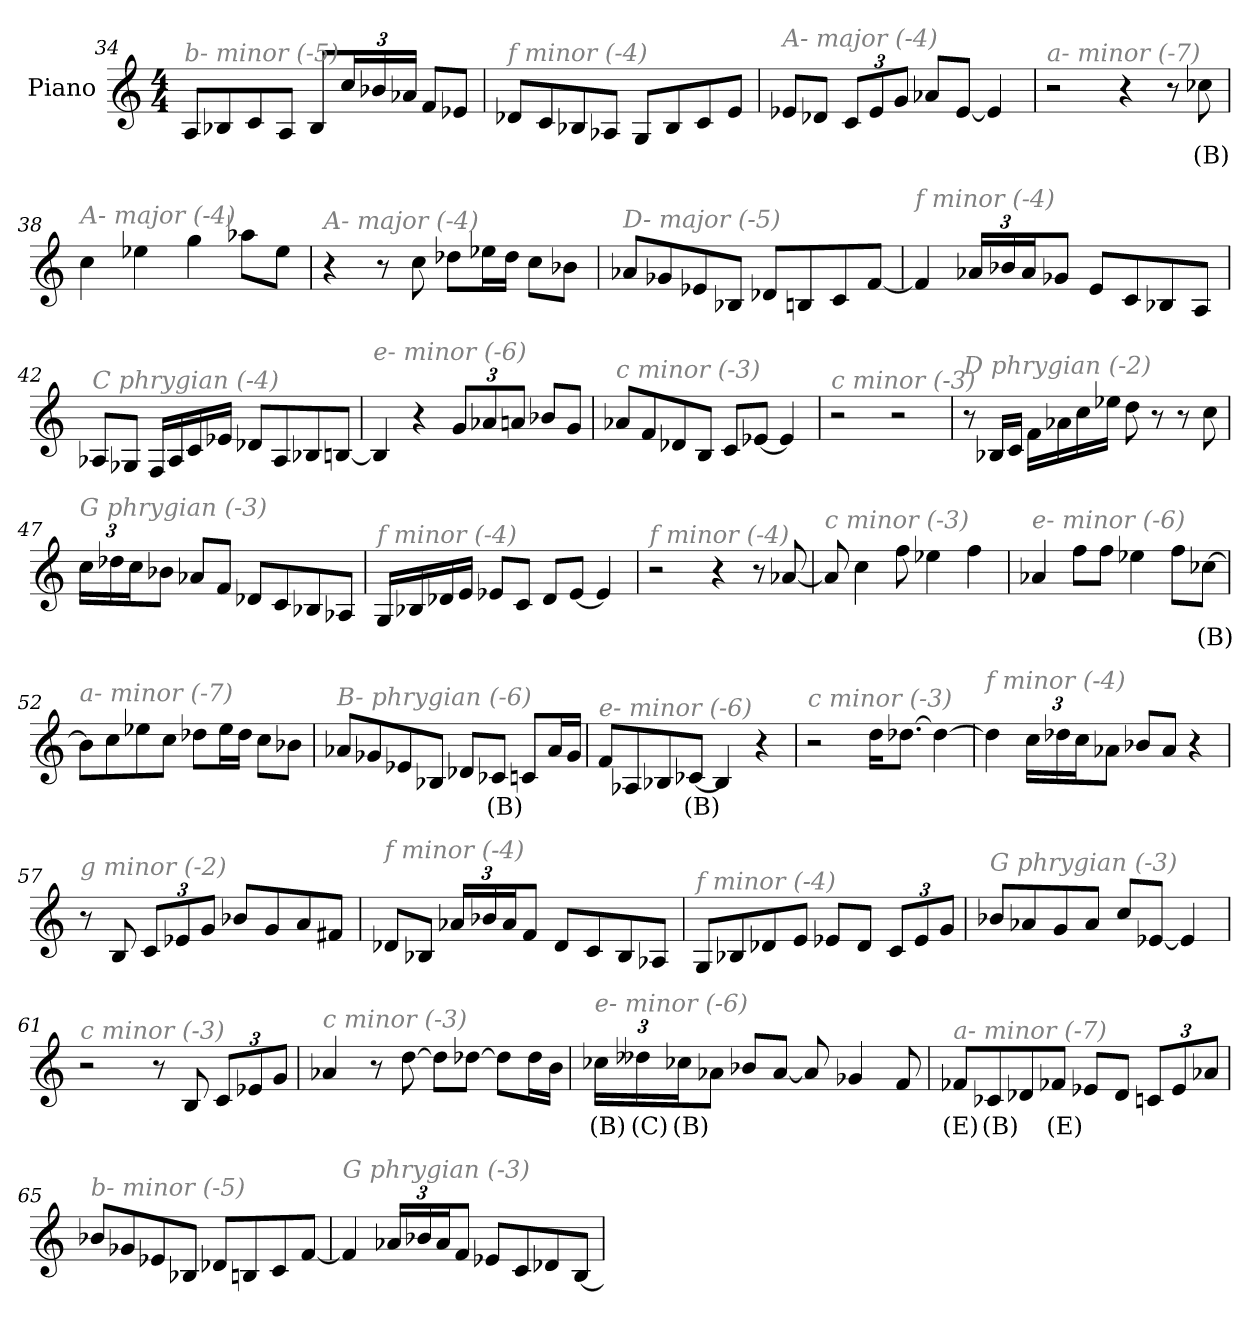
**kern	**text
*part1	*part1
*staff1	*staff1
*I"Piano	*
*I'Pno	*
*clefG2	*
*k[]	*
*M4/4	*
=34	=34
!LO:TX:i:color=#808080:t=b- minor (-5)	!
8A/L	.
8B-X/	.
8c/	.
8A/J	.
8B-/L	.
*Xbrackettup	*
24cc/L	.
24b-X/	.
24a-X/JJ	.
8f/L	.
8e-X/J	.
=35	=35
!LO:TX:i:color=#808080:t=f minor (-4)	!
8d-X/L	.
8c/	.
8B-X/	.
8A-X/J	.
8G/L	.
8B-/	.
8c/	.
8e/J	.
!!LO:LB:g=z
=36	=36
!LO:TX:i:color=#808080:t=A- major (-4)	!
8e-X/L	.
8d-X/J	.
12c/L	.
12e-/	.
12g/J	.
8a-X/L	.
[8e-/J	.
4e-/]	.
=37	=37
!LO:TX:i:color=#808080:t=a- minor (-7)	!
2r	.
4r	.
8r	.
8cc-Xi\	(B)
=38	=38
!LO:TX:i:color=#808080:t=A- major (-4)	!
4cc\	.
4ee-X\	.
4gg\	.
8aa-X\L	.
8ee-\J	.
=39	=39
!LO:TX:i:color=#808080:t=A- major (-4)	!
4r	.
8r	.
8cc\	.
8dd-X\L	.
16ee-X\L	.
16dd-\JJ	.
8cc\L	.
8b-X\J	.
!!LO:LB:g=z
=40	=40
!LO:TX:i:color=#808080:t=D- major (-5)	!
8a-X/L	.
8g-X/	.
8e-X/	.
8B-X/J	.
8d-X/L	.
8Bn/	.
8c/	.
[8f/J	.
=41	=41
!LO:TX:i:color=#808080:t=f minor (-4)	!
4f/]	.
24a-X/LL	.
24b-X/	.
24a-/J	.
8g-X/J	.
8e/L	.
8c/	.
8B-X/	.
8A/J	.
=42	=42
!LO:TX:i:color=#808080:t=C phrygian (-4)	!
8A-X/L	.
8G-X/J	.
16F/LL	.
16A-/	.
16c/	.
16e-X/JJ	.
8d-X/L	.
8A-/	.
8B-X/	.
[8Bn/J	.
!!LO:PB:g=z
=43	=43
!LO:TX:i:color=#808080:t=e- minor (-6)	!
4B/]	.
4r	.
12g/L	.
12a-X/	.
12an/J	.
8b-X/L	.
8g/J	.
=44	=44
!LO:TX:i:color=#808080:t=c minor (-3)	!
8a-X/L	.
8f/	.
8d-X/	.
8B/J	.
8c/L	.
[8e-X/J	.
4e-/]	.
=45	=45
!LO:TX:i:color=#808080:t=c minor (-3)	!
2r	.
2r	.
=46	=46
!LO:TX:i:color=#808080:t=D phrygian (-2)	!
8r	.
16B-X/LL	.
16c/JJ	.
16f\LL	.
16a-X\	.
16cc\	.
16ee-X\JJ	.
8dd\	.
8r	.
8r	.
8cc\	.
!!LO:LB:g=z
=47	=47
!LO:TX:i:color=#808080:t=G phrygian (-3)	!
24cc\LL	.
24dd-X\	.
24cc\J	.
8b-X\J	.
8a-X/L	.
8f/J	.
8d-X/L	.
8c/	.
8B-X/	.
8A-X/J	.
=48	=48
!LO:TX:i:color=#808080:t=f minor (-4)	!
16G/LL	.
16B-X/	.
16d-X/	.
16e/JJ	.
8e-X/L	.
8c/J	.
8d-/L	.
[8e-/J	.
4e-/]	.
=49	=49
!LO:TX:i:color=#808080:t=f minor (-4)	!
2r	.
4r	.
8r	.
[8a-X/	.
=50	=50
!LO:TX:i:color=#808080:t=c minor (-3)	!
8a-/]	.
4cc\	.
8ff\	.
4ee-X\	.
4ff\	.
!!LO:LB:g=z
=51	=51
!LO:TX:i:color=#808080:t=e- minor (-6)	!
4a-X/	.
8ff\L	.
8ff\J	.
4ee-X\	.
8ff\L	.
[8cc-Xi\J	(B)
=52	=52
!LO:TX:i:color=#808080:t=a- minor (-7)	!
8b\L]	.
8cc\	.
8ee-X\	.
8cc\J	.
8dd-X\L	.
16ee-\L	.
16dd-\JJ	.
8cc\L	.
8b-X\J	.
=53	=53
!LO:TX:i:color=#808080:t=B- phrygian (-6)	!
8a-X/L	.
8g-X/	.
8e-X/	.
8B-X/J	.
8d-X/L	.
8c-Xi/J	(B)
8c/L	.
16a-/L	.
16g-/JJ	.
=54	=54
!LO:TX:i:color=#808080:t=e- minor (-6)	!
8f/L	.
8A-X/	.
8B-X/	.
[8c-Xi/J	(B)
4B/]	.
4r	.
!!LO:LB:g=z
=55	=55
!LO:TX:i:color=#808080:t=c minor (-3)	!
2r	.
16dd\KL	.
[8.dd-X\J	.
4dd-\_	.
=56	=56
!LO:TX:i:color=#808080:t=f minor (-4)	!
4dd-\]	.
24cc\LL	.
24dd-X\	.
24cc\J	.
8a-X\J	.
8b-X/L	.
8a-/J	.
4r	.
=57	=57
!LO:TX:i:color=#808080:t=g minor (-2)	!
8r	.
8B/	.
12c/L	.
12e-X/	.
12g/J	.
8b-X/L	.
8g/	.
8a/	.
8f#X/J	.
=58	=58
!LO:TX:i:color=#808080:t=f minor (-4)	!
8d-X/L	.
8B-X/J	.
24a-X/LL	.
24b-X/	.
24a-/J	.
8f/J	.
8d-/L	.
8c/	.
8B-/	.
8A-X/J	.
!!LO:LB:g=z
=59	=59
!LO:TX:i:color=#808080:t=f minor (-4)	!
8G/L	.
8B-X/	.
8d-X/	.
8e/J	.
8e-X/L	.
8d-/J	.
12c/L	.
12e-/	.
12g/J	.
=60	=60
!LO:TX:i:color=#808080:t=G phrygian (-3)	!
8b-X/L	.
8a-X/	.
8g/	.
8a-/J	.
8cc/L	.
[8e-X/J	.
4e-/]	.
=61	=61
!LO:TX:i:color=#808080:t=c minor (-3)	!
2r	.
8r	.
8B/	.
12c/L	.
12e-X/	.
12g/J	.
=62	=62
!LO:TX:i:color=#808080:t=c minor (-3)	!
4a-X/	.
8r	.
[8dd\	.
8dd\L]	.
[8dd-X\J	.
8dd-\L]	.
16dd-\L	.
16b\JJ	.
!!LO:LB:g=z
=63	=63
!LO:TX:i:color=#808080:t=e- minor (-6)	!
24cc-Xi\LL	(B)
24dd--Xj\	(C)
24cc-Xi\J	(B)
8a-X\J	.
8b-X/L	.
[8a-/J	.
8a-/]	.
4g-X/	.
8f/	.
=64	=64
!LO:TX:i:color=#808080:t=a- minor (-7)	!
8f-Xi/L	(E)
8c-Xi/	(B)
8d-X/	.
8f-Xi/J	(E)
8e-X/L	.
8d-/J	.
12c/L	.
12e-/	.
12a-X/J	.
=65	=65
!LO:TX:i:color=#808080:t=b- minor (-5)	!
8b-X/L	.
8g-X/	.
8e-X/	.
8B-X/J	.
8d-X/L	.
8Bn/	.
8c/	.
[8f/J	.
!!LO:LB:g=z
=66	=66
!LO:TX:i:color=#808080:t=G phrygian (-3)	!
4f/]	.
24a-X/LL	.
24b-X/	.
24a-/J	.
8f/J	.
8e-X/L	.
8c/	.
8d-X/	.
[8B/J	.
=	=
*-	*-
